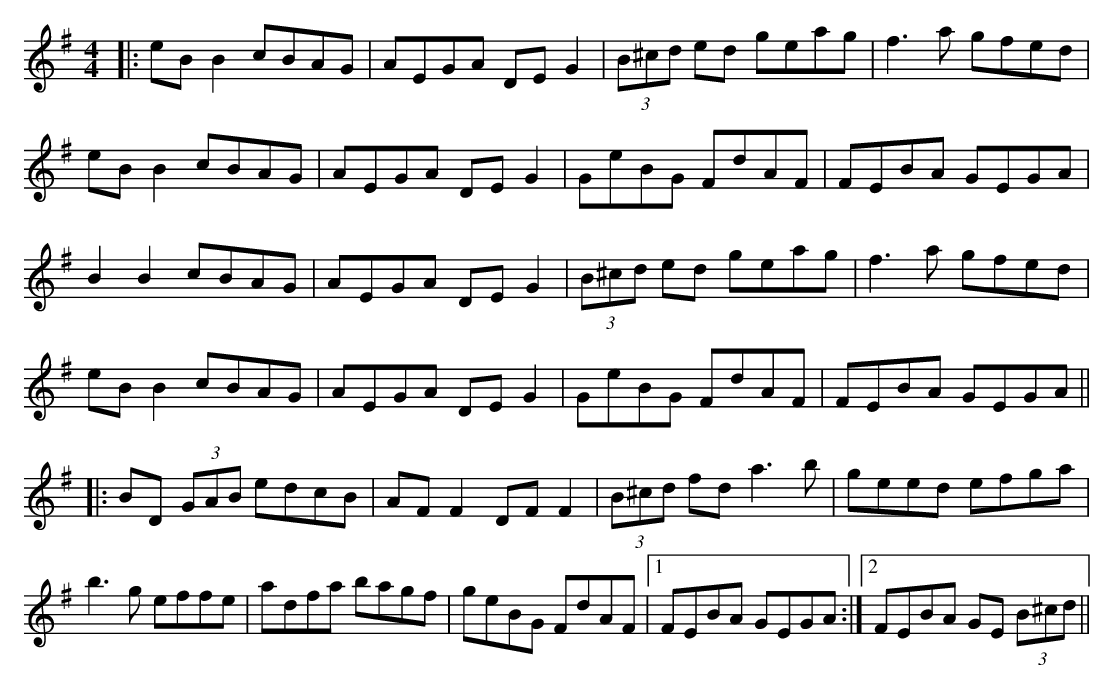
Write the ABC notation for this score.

X:1
M:4/4
K:Emin
|:eB B2 cBAG|AEGA DE G2|(3B^cd ed geag|f3a gfed|
eB B2 cBAG|AEGA DE G2|GeBG FdAF|FEBA GEGA|
B2 B2 cBAG|AEGA DE G2|(3B^cd ed geag|f3a gfed|
eB B2 cBAG|AEGA DE G2|GeBG FdAF|FEBA GEGA||
|:BD (3GAB edcB|AF F2 DF F2|(3B^cd fd a3b|geed efga|
b3g effe|adfa bagf|geBG FdAF|1 FEBA GEGA:|2 FEBA GE (3B^cd||
